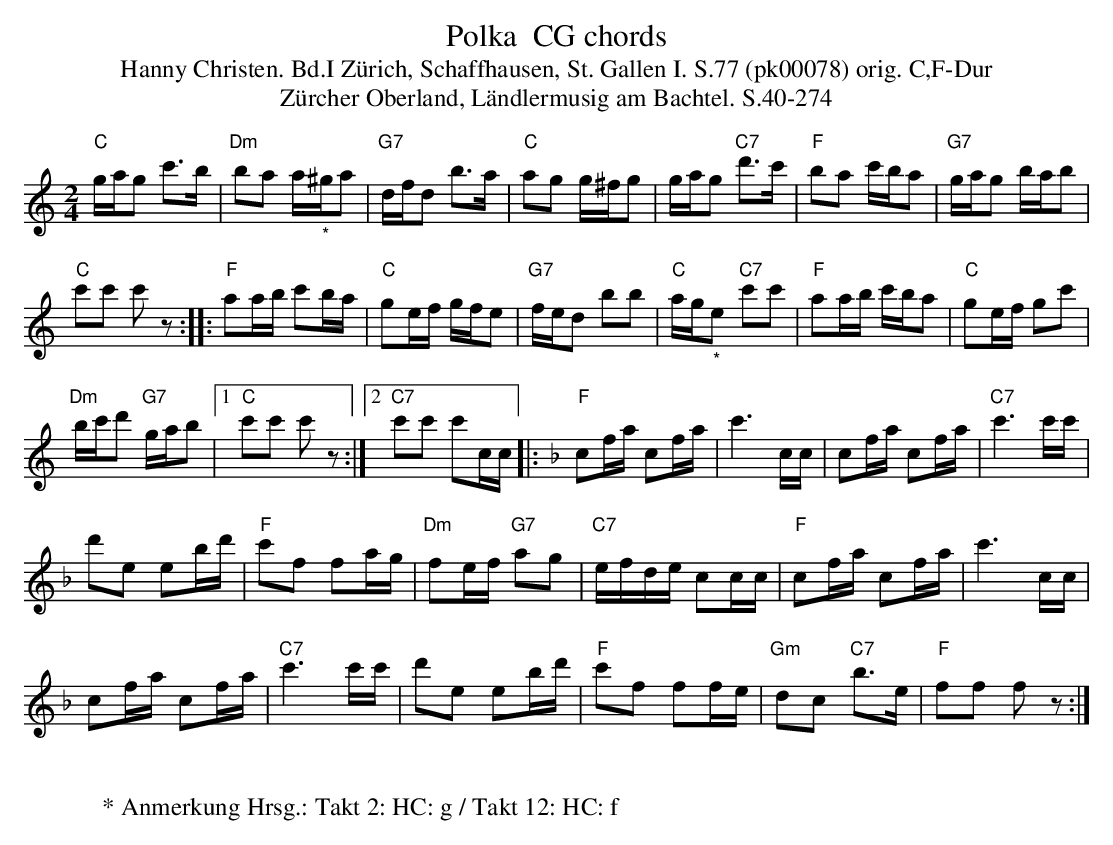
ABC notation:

X:1
T: Polka  CG chords
T:Hanny Christen. Bd.I Zürich, Schaffhausen, St. Gallen I. S.77 (pk00078) orig. C,F-Dur
T: Z\"urcher Oberland, L\"andlermusig am Bachtel. S.40-274
M:2/4
L:1/16
K:C %%MIDI gchordon
"C"gag2 c'3b | "Dm"b2a2 a"_*"^ga2 | "G7"dfd2 b3a | "C"a2g2 g^fg2 | gag2 "C7"d'3c' | "F"b2a2 c'ba2 | "G7"gag2 bab2 |
"C"c'2c'2 c'2z2 :: "F"a2ab c'2ba | "C"g2ef gfe2 | "G7"fed2 b2b2 | "C"ag"_*"e2 "C7"c'2c'2 | "F"a2ab c'ba2 | "C"g2ef g2c'2 |
"Dm"bc'd'2 "G7"gab2 |1 "C"c'2c'2 c'2z2 :|2  "C7"c'2c'2 c'2cc |: [K:F] "F"c2fa c2fa | c'6cc |  c2fa c2fa | "C7"c'6c'c' |
d'2e2 e2bd' | "F"c'2f2 f2ag | "Dm"f2ef "G7"a2g2 | "C7"efde c2cc | "F"c2fa c2fa | c'6cc |
c2fa c2fa | "C7"c'6c'c' | d'2e2 e2bd' | "F"c'2f2 f2fe | "Gm"d2c2 "C7"b3e | "F"f2f2 f2z2 :|
W:
W: * Anmerkung Hrsg.: Takt 2: HC: g / Takt 12: HC: f
